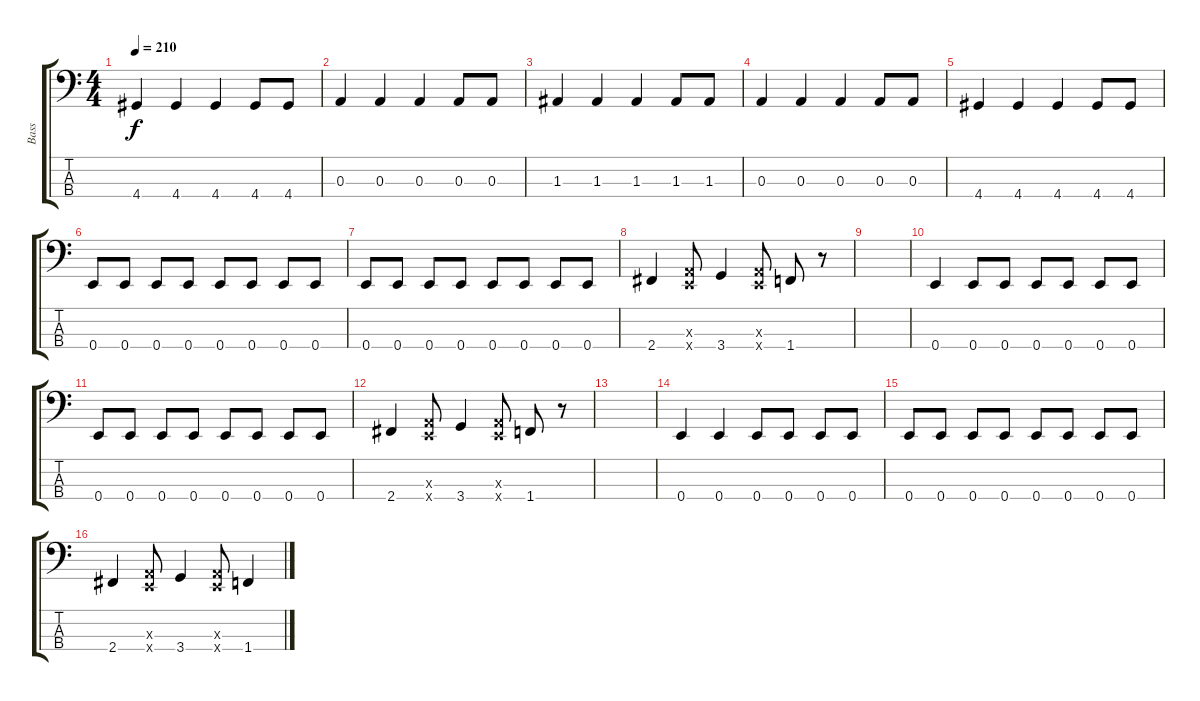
\track ("Bass" "Bass") {instrument electricbasspick}
\staff {score tabs}
\tuning (G2 D2 A1 E1) {hide}
\ts (4 4)
\tempo 210
\clef f4
\ks c
4.4.4{dy f} 4.4.4 4.4.4 4.4.8 4.4.8 |
0.3.4 0.3.4 0.3.4 0.3.8 0.3.8 |
1.3.4 1.3.4 1.3.4 1.3.8 1.3.8 |
0.3.4 0.3.4 0.3.4 0.3.8 0.3.8 |
4.4.4 4.4.4 4.4.4 4.4.8 4.4.8 |
0.4.8 0.4.8 0.4.8 0.4.8 0.4.8 0.4.8 0.4.8 0.4.8 |
0.4.8 0.4.8 0.4.8 0.4.8 0.4.8 0.4.8 0.4.8 0.4.8 |
2.4.4 (0.3{x} 0.4{x}).8 3.4.4 (0.3{x} 0.4{x}).8 1.4.8 r.8 |
|
0.4.4 0.4.8 0.4.8 0.4.8 0.4.8 0.4.8 0.4.8 |
0.4.8 0.4.8 0.4.8 0.4.8 0.4.8 0.4.8 0.4.8 0.4.8 |
2.4.4 (0.3{x} 0.4{x}).8 3.4.4 (0.3{x} 0.4{x}).8 1.4.8 r.8 |
|
0.4.4 0.4.4 0.4.8 0.4.8 0.4.8 0.4.8 |
0.4.8 0.4.8 0.4.8 0.4.8 0.4.8 0.4.8 0.4.8 0.4.8 |
2.4.4 (0.3{x} 0.4{x}).8 3.4.4 (0.3{x} 0.4{x}).8 1.4.4
